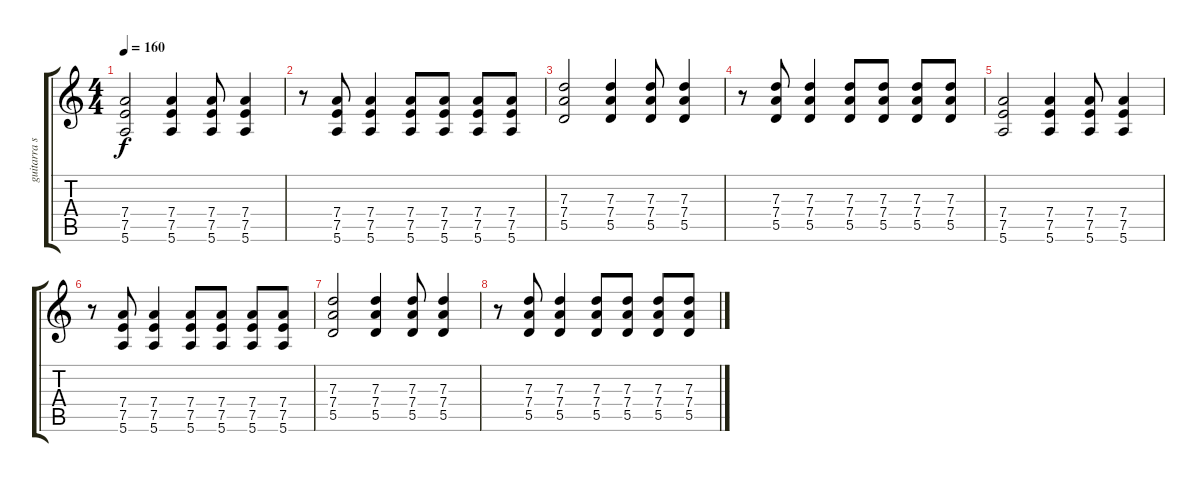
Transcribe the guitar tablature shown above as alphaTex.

\track ("guitarra solo" "guitarra s") {instrument electricguitarclean}
\staff {score tabs}
\tuning (E4 B3 G3 D3 A2 E2) {hide}
\ts (4 4)
\tempo 160
\clef g2
\ks c
(7.4 7.5 5.6).2{dy f} (7.4 7.5 5.6).4 (7.4 7.5 5.6).8 (7.4 7.5 5.6).4 |
r.8 (7.4 7.5 5.6).8 (7.4 7.5 5.6).4 (7.4 7.5 5.6).8 (7.4 7.5 5.6).8 (7.4 7.5 5.6).8 (7.4 7.5 5.6).8 |
(7.3 7.4 5.5).2{volume 13} (7.3 7.4 5.5).4 (7.3 7.4 5.5).8 (7.3 7.4 5.5).4 |
r.8 (7.3 7.4 5.5).8 (7.3 7.4 5.5).4 (7.3 7.4 5.5).8 (7.3 7.4 5.5).8 (7.3 7.4 5.5).8 (7.3 7.4 5.5).8 |
(7.4 7.5 5.6).2 (7.4 7.5 5.6).4 (7.4 7.5 5.6).8 (7.4 7.5 5.6).4 |
r.8 (7.4 7.5 5.6).8 (7.4 7.5 5.6).4 (7.4 7.5 5.6).8 (7.4 7.5 5.6).8 (7.4 7.5 5.6).8 (7.4 7.5 5.6).8 |
(7.3 7.4 5.5).2{volume 13} (7.3 7.4 5.5).4 (7.3 7.4 5.5).8 (7.3 7.4 5.5).4 |
r.8 (7.3 7.4 5.5).8 (7.3 7.4 5.5).4 (7.3 7.4 5.5).8 (7.3 7.4 5.5).8 (7.3 7.4 5.5).8 (7.3 7.4 5.5).8
